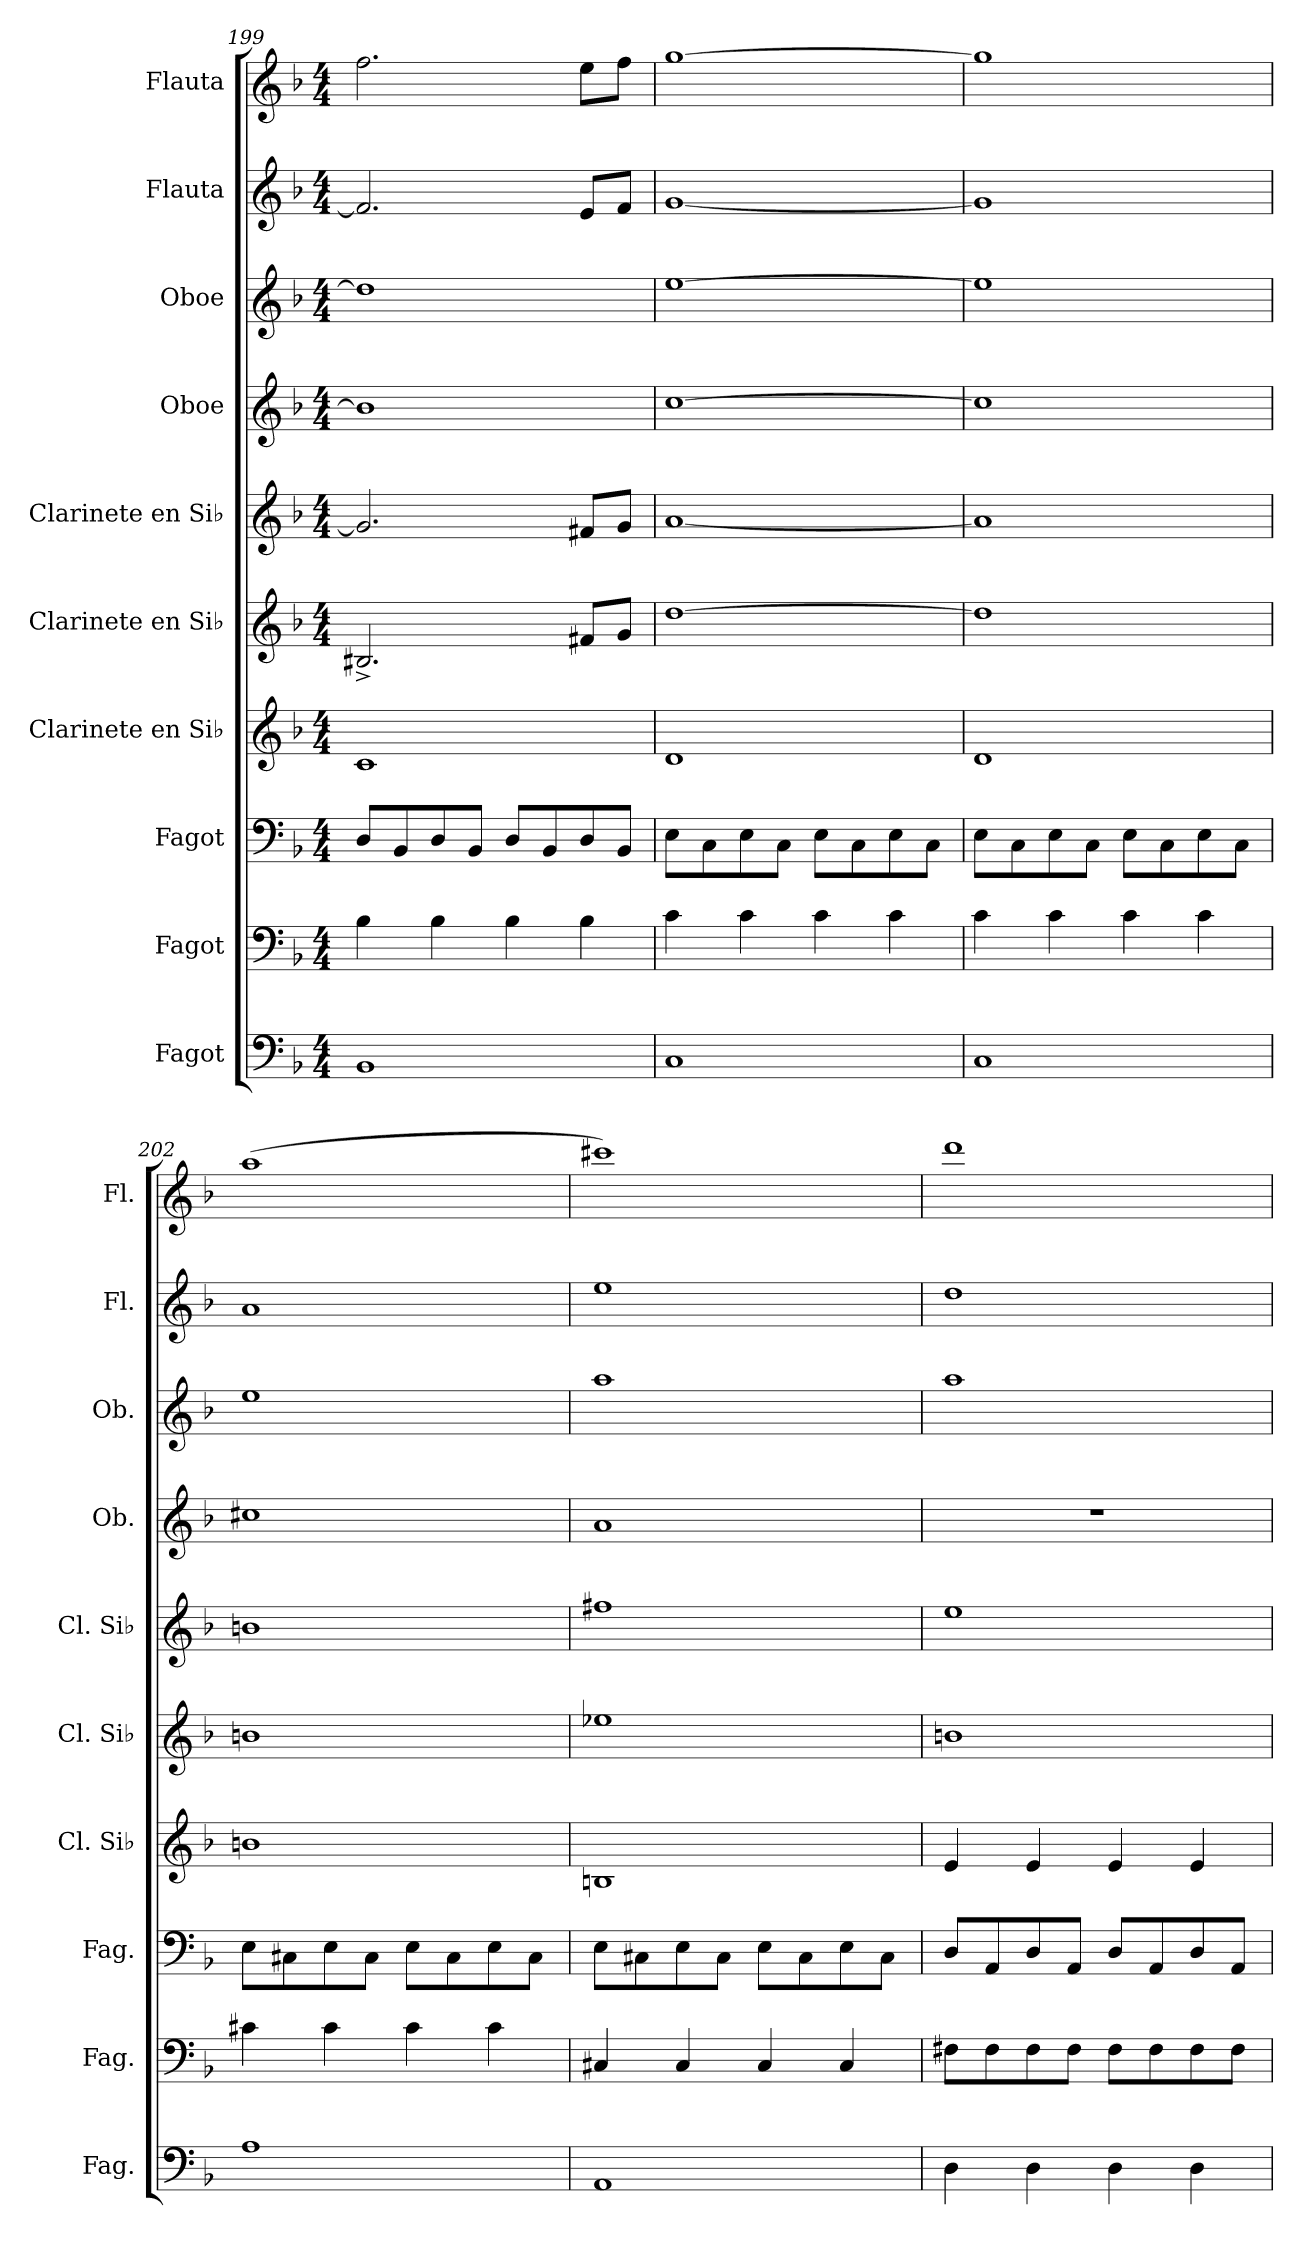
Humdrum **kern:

**kern	**kern	**kern	**kern	**kern	**kern	**kern	**kern	**kern	**kern
*part10	*part9	*part8	*part7	*part6	*part5	*part4	*part3	*part2	*part1
*staff10	*staff9	*staff8	*staff7	*staff6	*staff5	*staff4	*staff3	*staff2	*staff1
*I"Fagot	*I"Fagot	*I"Fagot	*I"Clarinete en Si♭	*I"Clarinete en Si♭	*I"Clarinete en Si♭	*I"Oboe	*I"Oboe	*I"Flauta	*I"Flauta
*I'Fag.	*I'Fag.	*I'Fag.	*I'Cl. Si♭	*I'Cl. Si♭	*I'Cl. Si♭	*I'Ob.	*I'Ob.	*I'Fl.	*I'Fl.
*clefF4	*clefF4	*clefF4	*clefG2	*clefG2	*clefG2	*clefG2	*clefG2	*clefG2	*clefG2
*	*	*	*ITrd1c2	*ITrd1c2	*ITrd1c2	*	*	*	*
*k[b-]	*k[b-]	*k[b-]	*k[b-e-a-]	*k[b-e-a-]	*k[b-e-a-]	*k[b-]	*k[b-]	*k[b-]	*k[b-]
*M4/4	*M4/4	*M4/4	*M4/4	*M4/4	*M4/4	*M4/4	*M4/4	*M4/4	*M4/4
=199	=199	=199	=199	=199	=199	=199	=199	=199	=199
1BB-	4B-\	8D/L	1B-	2.A#X^/	2.f/]	1b-]	1dd]	2.f/]	2.ff\
.	.	8BB-/	.	.	.	.	.	.	.
.	4B-\	8D/	.	.	.	.	.	.	.
.	.	8BB-/J	.	.	.	.	.	.	.
.	4B-\	8D/L	.	.	.	.	.	.	.
.	.	8BB-/	.	.	.	.	.	.	.
.	4B-\	8D/	.	8en/L	8en/L	.	.	8e/L	8ee\L
.	.	8BB-/J	.	8f/J	8f/J	.	.	8f/J	8ff\J
=200	=200	=200	=200	=200	=200	=200	=200	=200	=200
1C	4c\	8E\L	1c	[1cc	[1g	[1cc	[1ee	[1g	[1gg
.	.	8C\	.	.	.	.	.	.	.
.	4c\	8E\	.	.	.	.	.	.	.
.	.	8C\J	.	.	.	.	.	.	.
.	4c\	8E\L	.	.	.	.	.	.	.
.	.	8C\	.	.	.	.	.	.	.
.	4c\	8E\	.	.	.	.	.	.	.
.	.	8C\J	.	.	.	.	.	.	.
=201	=201	=201	=201	=201	=201	=201	=201	=201	=201
1C	4c\	8E\L	1c	1cc]	1g]	1cc]	1ee]	1g]	1gg]
.	.	8C\	.	.	.	.	.	.	.
.	4c\	8E\	.	.	.	.	.	.	.
.	.	8C\J	.	.	.	.	.	.	.
.	4c\	8E\L	.	.	.	.	.	.	.
.	.	8C\	.	.	.	.	.	.	.
.	4c\	8E\	.	.	.	.	.	.	.
.	.	8C\J	.	.	.	.	.	.	.
=202	=202	=202	=202	=202	=202	=202	=202	=202	=202
1A	4c#X\	8E\L	1an	1an	1an	1cc#X	1ee	1a	(1aa
.	.	8C#X\	.	.	.	.	.	.	.
.	4c#\	8E\	.	.	.	.	.	.	.
.	.	8C#\J	.	.	.	.	.	.	.
.	4c#\	8E\L	.	.	.	.	.	.	.
.	.	8C#\	.	.	.	.	.	.	.
.	4c#\	8E\	.	.	.	.	.	.	.
.	.	8C#\J	.	.	.	.	.	.	.
=203	=203	=203	=203	=203	=203	=203	=203	=203	=203
1AA	4C#X/	8E\L	1An	1dd-X	1een	1a	1aa	1ee	1ccc#X)
.	.	8C#X\	.	.	.	.	.	.	.
.	4C#/	8E\	.	.	.	.	.	.	.
.	.	8C#\J	.	.	.	.	.	.	.
.	4C#/	8E\L	.	.	.	.	.	.	.
.	.	8C#\	.	.	.	.	.	.	.
.	4C#/	8E\	.	.	.	.	.	.	.
.	.	8C#\J	.	.	.	.	.	.	.
=204	=204	=204	=204	=204	=204	=204	=204	=204	=204
4D\	8F#X\L	8D/L	4d/	1an	1dd	1r	1aa	1dd	1ddd
.	8F#\	8AA/	.	.	.	.	.	.	.
4D\	8F#\	8D/	4d/	.	.	.	.	.	.
.	8F#\J	8AA/J	.	.	.	.	.	.	.
4D\	8F#\L	8D/L	4d/	.	.	.	.	.	.
.	8F#\	8AA/	.	.	.	.	.	.	.
4D\	8F#\	8D/	4d/	.	.	.	.	.	.
.	8F#\J	8AA/J	.	.	.	.	.	.	.
=	=	=	=	=	=	=	=	=	=
*-	*-	*-	*-	*-	*-	*-	*-	*-	*-
